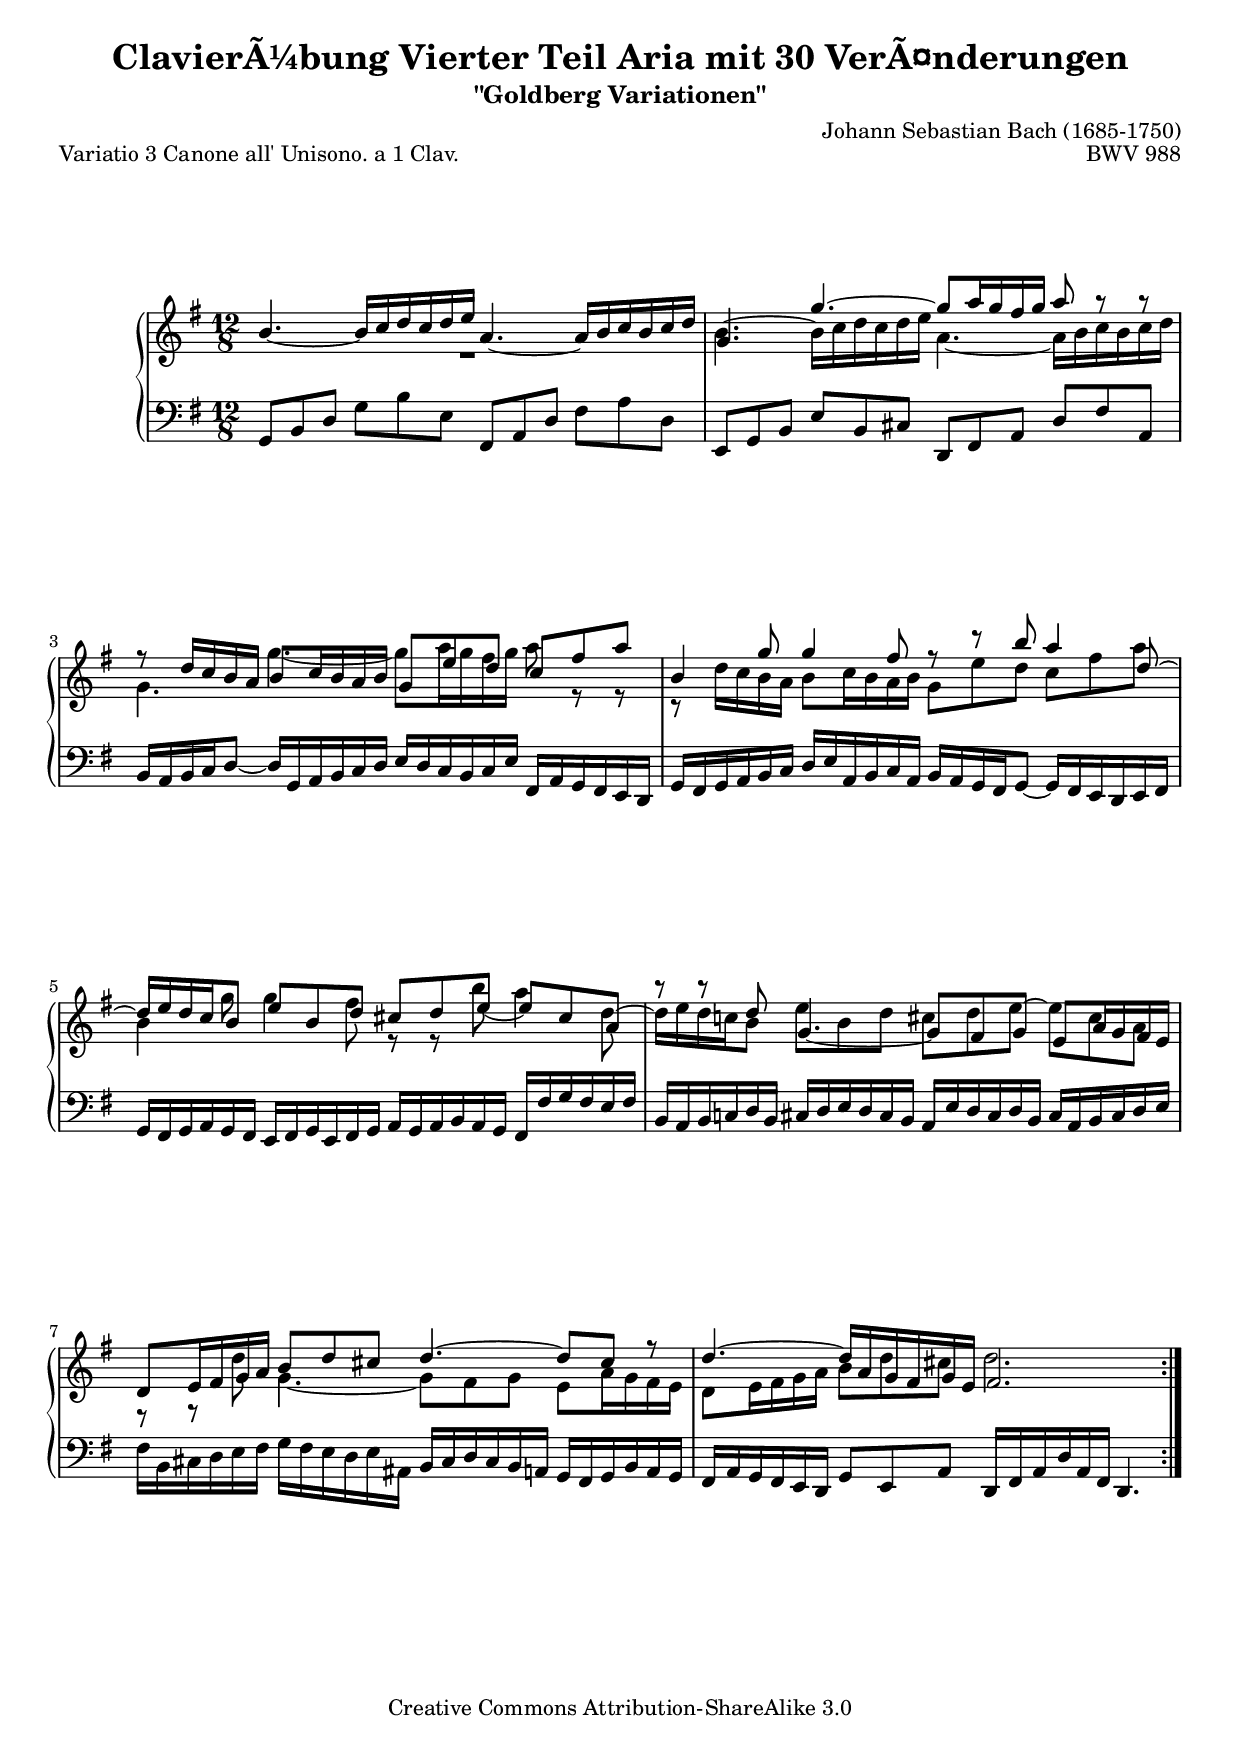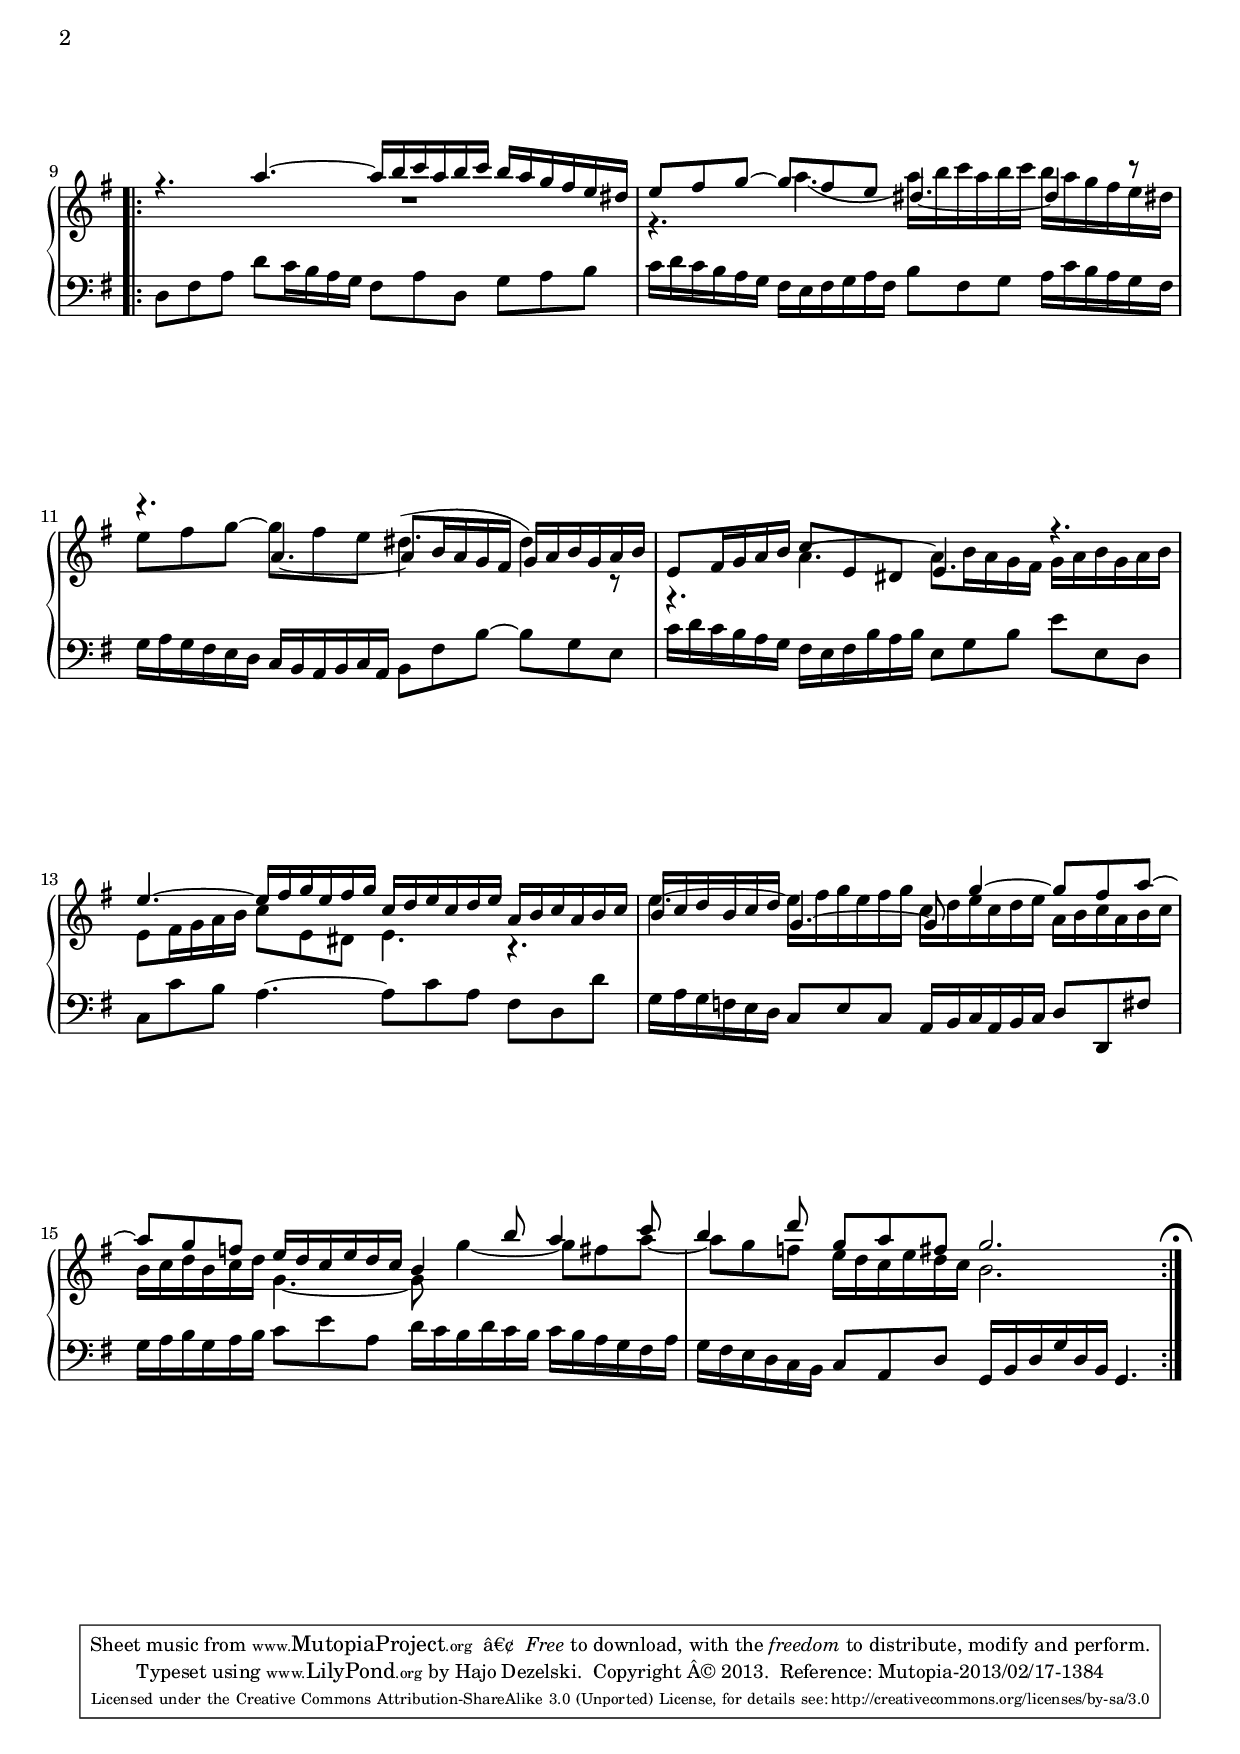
\version "2.16.1"

\paper {
      markup-system-spacing #'basic-distance = #19
      top-system-spacing #'basic-distance = #18
      system-system-spacing #'basic-distance = #26
      ragged-bottom = ##t
      ragged-last-bottom = ##t
}

%#(set-default-paper-size "a4")

#(set-global-staff-size 19)

\header {
        title = "ClavierÃ¼bung Vierter Teil Aria mit 30 VerÃ¤nderungen"
        subtitle = "\"Goldberg Variationen\""
        piece = "Variatio 3 Canone all' Unisono. a 1 Clav."
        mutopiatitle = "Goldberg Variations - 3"
        composer = "Johann Sebastian Bach (1685-1750)"
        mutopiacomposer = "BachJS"
        opus = "BWV 988"
        date = "1741"
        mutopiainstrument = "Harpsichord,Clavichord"
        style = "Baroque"
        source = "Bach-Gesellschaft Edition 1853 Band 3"
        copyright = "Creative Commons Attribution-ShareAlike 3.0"
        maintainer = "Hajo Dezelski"
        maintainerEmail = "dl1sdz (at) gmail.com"

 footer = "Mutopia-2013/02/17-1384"
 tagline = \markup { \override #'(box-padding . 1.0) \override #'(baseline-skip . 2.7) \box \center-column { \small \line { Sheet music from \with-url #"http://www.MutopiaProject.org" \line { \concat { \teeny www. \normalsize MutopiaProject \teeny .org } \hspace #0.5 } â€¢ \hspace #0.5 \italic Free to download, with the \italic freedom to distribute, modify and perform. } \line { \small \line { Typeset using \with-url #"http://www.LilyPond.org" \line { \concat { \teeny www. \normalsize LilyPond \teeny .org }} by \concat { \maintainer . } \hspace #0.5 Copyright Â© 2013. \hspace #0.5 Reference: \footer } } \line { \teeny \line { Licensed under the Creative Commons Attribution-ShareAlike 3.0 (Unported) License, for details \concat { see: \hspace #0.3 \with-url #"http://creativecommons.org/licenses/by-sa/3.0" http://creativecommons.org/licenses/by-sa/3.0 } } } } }
}

% Macros %%%%%%%%%%%%%%%%%%%%%%%%%%%%%%%%%%%%%%%%%%%%%%%%%%%%

staffUpper = {\change Staff = upper \stemDown}
staffLower = {\change Staff = lower \stemUp}
shorterStem = \once \override Stem #'length-fraction = #(magstep -3)
longerStem = \once \override Stem #'length-fraction = #(magstep 3)

%%%%%%%%%%%%%%%%%%%%%%%%%%%%%%%%%%%%%%%%%%%%%%%%%%%%%%%%%%

sopranoOne =   \relative b' {
   \repeat volta 2 { %begin repeated section

  b4._~ b16 [ c d c d e ] a,4._~ a16 [ b c b c d] | %  1
  g,4. g'4. ~ g8 [ a16 g fis g ] a8 r8 r8 | % 2
  r8 d,16 [ c b a ] b8 [ c16 b a b ] g8 e' d c fis a | % 3
  b,4 g'8 g4 fis8 r8 r8 b8 a4 d,8 ~| % 4
  d16 [ e d c b8 ] e b d cis d e8_~ e8 cis8 a  | % 5
  r8 r8  d8 g,4._~ g8 [ fis g ] e a16 g fis e | % 6
  d8 [ e16 fis g a ] b8 [ d cis ] d4. ~ d8 cis8 r8 | % 7
  d4. ~ d16 [ a g fis g e] fis2. | % 8
    } %end of repeated section
  
    \repeat volta 2 { %begin repeated section
  r4. a'4. ~ a16 [ b c a b c ] b [ a g fis e dis ] | % 9
  e8 [ fis g ~ ] g [ fis e ] dis4._~ dis4 r8 | % 10
  r4. a4._~ a8 [ b16 a g  fis ] g16 [ a b g a  b ] | % 11
  e,8 [ fis16 g a b ] c8 [ e, dis ] e4. r4. | % 12
  e'4. ~ e16 [ fis g e fis g ] c,16 [ d e c d e ] a,16 [ b c a b c ]| % 13
  \once \override Beam #'positions = #'(4.2 . 4.2) b16 [ c d b c d ] g,4. ~ g8 g'4 ~ g8 [fis a] ~ | % 14  
  a8 g f e16 [ d c e d c ] b4 b'8 a4 c8 | % 15
  b4 d8 g,8 [a fis] g2. | \mark \markup { \musicglyph #"scripts.ufermata" } % 16
    }  %end of repeated section
  
}

sopranoTwo =   \relative b' {
   \repeat volta 2 { %begin repeated section
  \once \override  Voice.Rest #'extra-offset = #'(20.4 . 0 ) r1 s2| %1
  b4.^~  b16 [ c d c d e] a,4. ~ a16 [ b c b c d ] | % 2
  g,4.  g'~ g8[ a16 g fis g ] \once \override Stem #'length-fraction = #(magstep -3) a8 r8 r8 | % 3
  r8 d,16 [ c b a ] b8 [ c16 b a b ] g8 [ e' d ] c8 [ fis a ] | % 4
  b,4 \shorterStem g'8 g4 \longerStem fis8 r8 r8 \longerStem b8 a4 \longerStem d,8^~| % 5
  d16 [ e d c! b8 ]  e8 [ b d ] cis8 [ d e^~ ] e8 [ cis a ]| % 6
  r8 r8 \longerStem d8 g,4. ~ g8 [ fis g ] e8 [ a16 g fis e ]| % 7
  d8 [ e16 fis g a ] b8 [ d cis ] d2. | % 8
  | % 8
    } %end of repeated section
  
    \repeat volta 2 { %begin repeated section
  \once \override Voice.Rest #'extra-offset = #'(25.0 . 0 ) b1\rest s2| % 9
  r4. \once \override Tie #'control-points = #'( ( 1.374 . 2.129) ( 3.5726 . 0.274) ( 7.4201 . 0.068) ( 10.03 . 1.099) ) a'4. ~ \once \override Beam #'positions = #'(-2.0 . -2.0) a16 [ b16 c16 a16 b16 c16 ] \once \override Beam #'positions = #'(-2.0 . -3.0) b16 [ a16 g16 fis16 e16 dis!16 ] | % 10
   e8 [ fis8 g8^~ ] \once \override Beam #'positions = #'(-2.4 . -3.0) g8 [ fis8 e8 ] \once \override Tie #'control-points = #'( ( 0.2563 . 3.674) ( 5.1277 . 4.785) ( 11.11 . 4.529) ( 13.246 . 2.222) ) dis4.^~ dis4 r8 | % 11
  r4. a4.^~ a8 [ b16 a g fis ] g16 [ a b g a b ]| % 12
  e,8 [ fis16 g a b ] c8 [ e, dis ] e4. r4. | % 13
  e'4.^~ e16 [ fis g e fis g ] c,16 [ d e c d e ] a,16 [ b c a b c ]| % 14  
  b16 [ c d b c d ] g,4. ~ g8 g'4 ~ g8 fis a ~| % 15
  a8 [g f] e16 [ d c e d c ] b2. | \mark \markup { \musicglyph #"scripts.ufermata" } % 16
    }  %end of repeated section
  
}

soprano = << \sopranoOne \\ \sopranoTwo >>


bass = \relative c {
	 \repeat volta 2 { %begin repeated section
		 
  g8 [ b d ] g8 [ b e, ] fis,8 [ a d] fis8 [ a d, ] | % 1
  e,8 [ g b ] e8 [ b cis ] d,8 [ fis a ] d8 [ fis a, ] | % 2
  b16 [ a b c d8 ] ~ ] d16 [ g,16 a b c d ] e16 [ d c
    b c e ] fis,16 [ a g fis e d ]| % 3
  g16 [ fis g a b c ] d [e a, b c a ] b [ a g fis g8 ] ~ g16 [ fis e d e  fis ] | % 4
  g16 [ fis g a g fis ] e16 [ fis g e fis g ] a16 [ g a b a g ] fis16 [ fis' g fis e fis ] | % 5
  b,16 [ a b c! d b ] cis16 [ d e d cis b ] a16 [ e' d cis d b ] cis16 [ a b cis d e ] | % 6
  fis16 [ b, cis d e fis ] g16 [ fis e d e ais, ]
  b16 [ cis d cis b a ] g16 [ fis g b a g ] | % 7
  fis16 [ a g fis e d ] g8 [ e a ] d,16 [ fis a d a fis ] d4. | % 8
    } %end of repeated section
  
    \repeat volta 2 { %begin repeated section
  d'8 [ fis a ] d [ c16 b a g ] fis8 [ a d, ] g8 [ a b ] | % 9
  c16 [ d c b a g ] fis16 [ e fis g a fis ] b8 [ fis g ] a16 [ c b a g fis ]| % 10
  g16 [ a g fis e d ] c16 [ b a b c a ] b8 [ fis' b ~ ] b [ g e ] | % 11
  c'16 [ d c b a g ] fis16 [ e fis b a b ] e,8 [ g b ] e8 [ e, d ] | % 12
  c8 [ c' b8 ] a4. ~ a8 [ c a ] fis8 [ d d' ] | % 13
  g,16 [ a g f e d ] c8 [ e c ] a16 [ b c a b c ] d8 [ d, fis' ] | % 14  
  g16 [ a b g a b ] c8 [ e a, ] d16 [ c b d c b ] c16 [ b a g fis a ]| % 15
  g16 [ fis e d c b ] c8 [ a d ] g,16 [ b d g d b ] g4. | % 16

    }  %end of repeated section
  
}


%% Merge score - Piano staff in key of G Major, 3/4 time.

\score {
    \context PianoStaff <<
        \set PianoStaff.midiInstrument = "harpsichord"
        \context Staff = "upper" { \clef "treble" \key g \major \time 12/8 \soprano  }
        \context Staff = "lower"  { \clef "bass" \key g \major \time 12/8 \bass }
    >>
    \layout{  }
    \midi { }

}